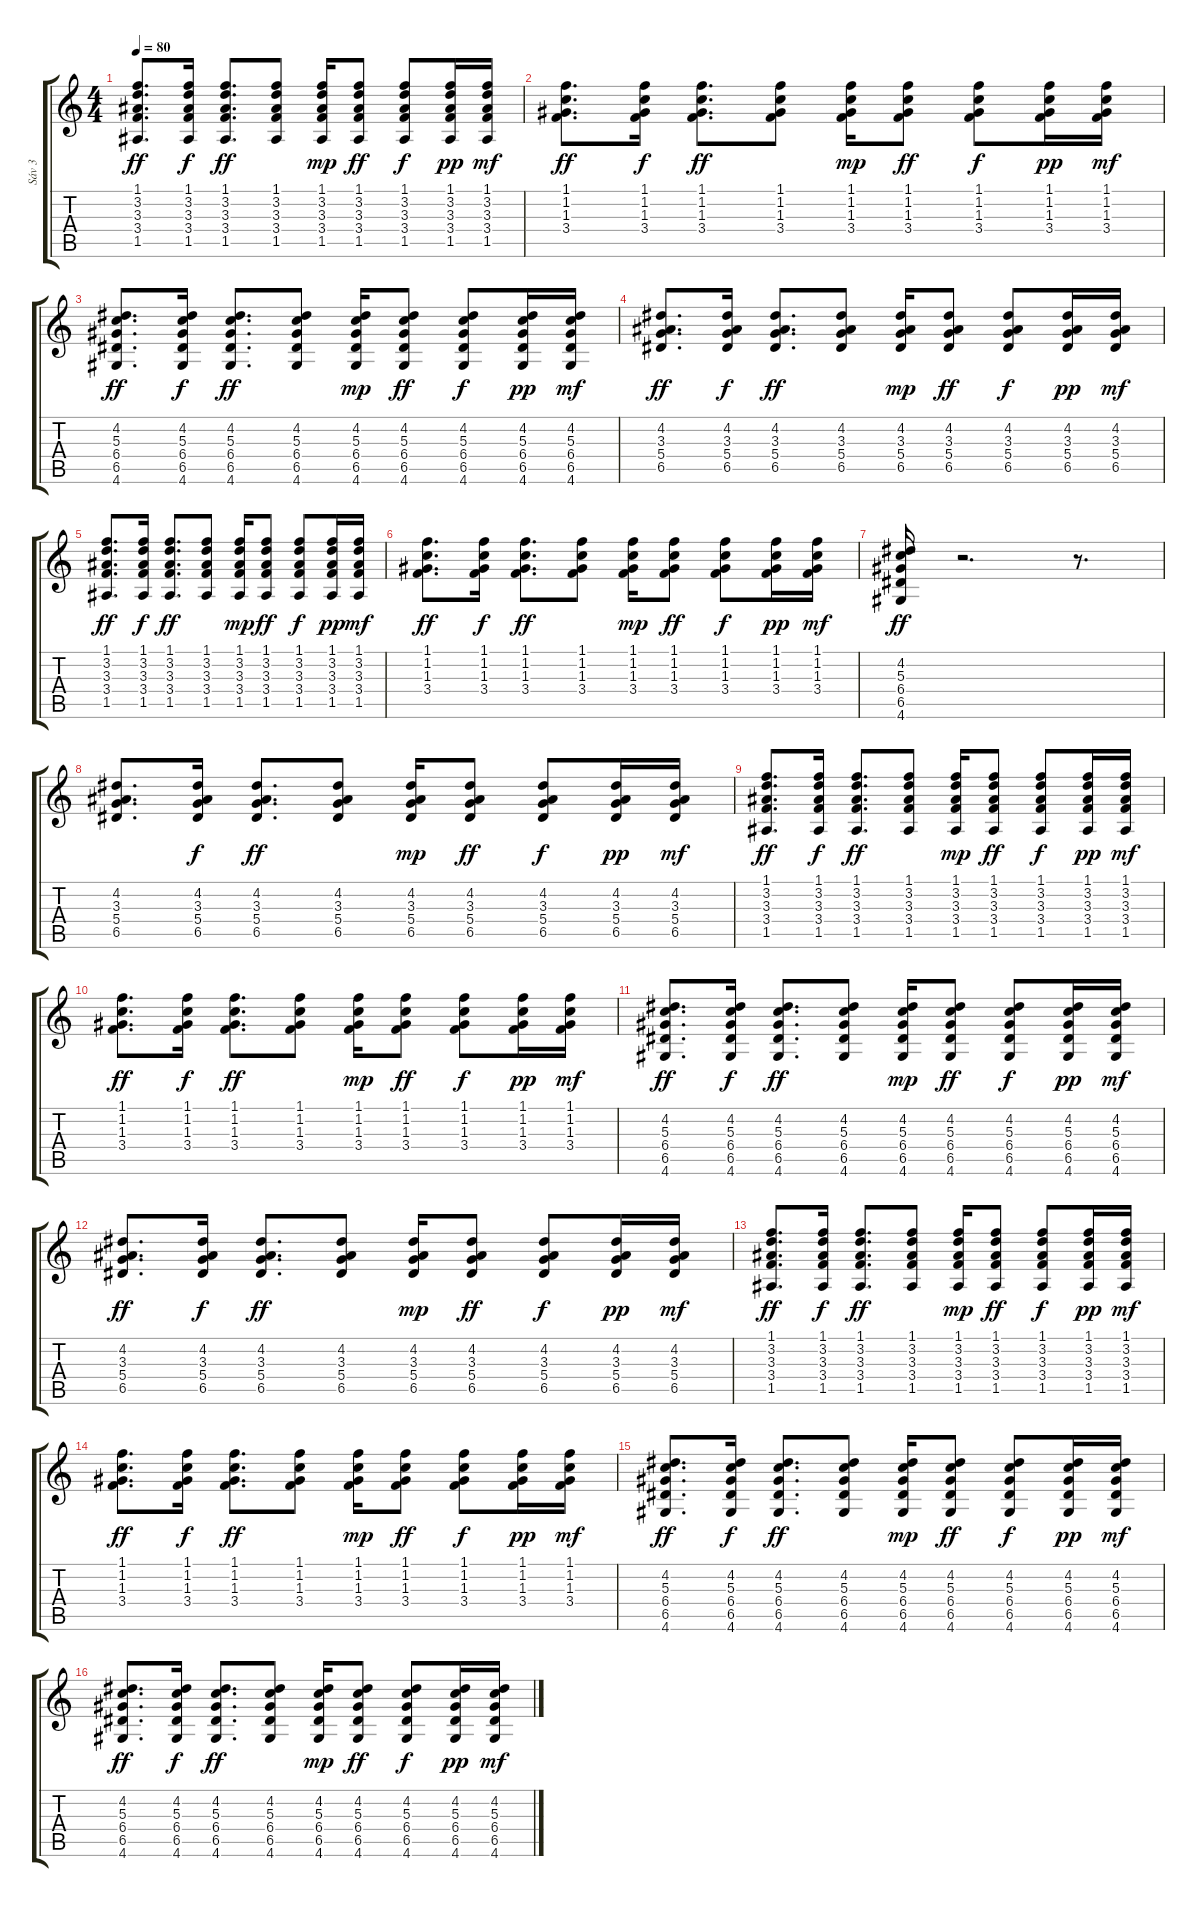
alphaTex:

\track ("Sáv 3" "Sáv 3") {instrument acousticguitarsteel}
\staff {score tabs}
\tuning (E4 B3 G3 D3 A2 E2) {hide}
\ts (4 4)
\tempo 80
\clef g2
\ks c
(1.1 3.2 3.3 3.4 1.5).8{d dy ff} (1.1 3.2 3.3 3.4 1.5).16{dy f} (1.1 3.2 3.3 3.4 1.5).8{d dy ff} (1.1 3.2 3.3 3.4 1.5).8 (1.1 3.2 3.3 3.4 1.5).16{dy mp} (1.1 3.2 3.3 3.4 1.5).8{dy ff} (1.1 3.2 3.3 3.4 1.5).8{dy f} (1.1 3.2 3.3 3.4 1.5).16{dy pp} (1.1 3.2 3.3 3.4 1.5).16{dy mf} |
(1.1 1.2 1.3 3.4).8{d dy ff} (1.1 1.2 1.3 3.4).16{dy f} (1.1 1.2 1.3 3.4).8{d dy ff} (1.1 1.2 1.3 3.4).8 (1.1 1.2 1.3 3.4).16{dy mp} (1.1 1.2 1.3 3.4).8{dy ff} (1.1 1.2 1.3 3.4).8{dy f} (1.1 1.2 1.3 3.4).16{dy pp} (1.1 1.2 1.3 3.4).16{dy mf} |
(4.2 5.3 6.4 6.5 4.6).8{d dy ff} (4.2 5.3 6.4 6.5 4.6).16{dy f} (4.2 5.3 6.4 6.5 4.6).8{d dy ff} (4.2 5.3 6.4 6.5 4.6).8 (4.2 5.3 6.4 6.5 4.6).16{dy mp} (4.2 5.3 6.4 6.5 4.6).8{dy ff} (4.2 5.3 6.4 6.5 4.6).8{dy f} (4.2 5.3 6.4 6.5 4.6).16{dy pp} (4.2 5.3 6.4 6.5 4.6).16{dy mf} |
(4.2 3.3 5.4 6.5).8{d dy ff} (4.2 3.3 5.4 6.5).16{dy f} (4.2 3.3 5.4 6.5).8{d dy ff} (4.2 3.3 5.4 6.5).8 (4.2 3.3 5.4 6.5).16{dy mp} (4.2 3.3 5.4 6.5).8{dy ff} (4.2 3.3 5.4 6.5).8{dy f} (4.2 3.3 5.4 6.5).16{dy pp} (4.2 3.3 5.4 6.5).16{dy mf} |
(1.1 3.2 3.3 3.4 1.5).8{d dy ff} (1.1 3.2 3.3 3.4 1.5).16{dy f} (1.1 3.2 3.3 3.4 1.5).8{d dy ff} (1.1 3.2 3.3 3.4 1.5).8 (1.1 3.2 3.3 3.4 1.5).16{dy mp} (1.1 3.2 3.3 3.4 1.5).8{dy ff} (1.1 3.2 3.3 3.4 1.5).8{dy f} (1.1 3.2 3.3 3.4 1.5).16{dy pp} (1.1 3.2 3.3 3.4 1.5).16{dy mf} |
(1.1 1.2 1.3 3.4).8{d dy ff} (1.1 1.2 1.3 3.4).16{dy f} (1.1 1.2 1.3 3.4).8{d dy ff} (1.1 1.2 1.3 3.4).8 (1.1 1.2 1.3 3.4).16{dy mp} (1.1 1.2 1.3 3.4).8{dy ff} (1.1 1.2 1.3 3.4).8{dy f} (1.1 1.2 1.3 3.4).16{dy pp} (1.1 1.2 1.3 3.4).16{dy mf} |
(4.2 5.3 6.4 6.5 4.6).16{dy ff} r.2{d} r.8{d} |
(4.2 3.3 5.4 6.5).8{d} (4.2 3.3 5.4 6.5).16{dy f} (4.2 3.3 5.4 6.5).8{d dy ff} (4.2 3.3 5.4 6.5).8 (4.2 3.3 5.4 6.5).16{dy mp} (4.2 3.3 5.4 6.5).8{dy ff} (4.2 3.3 5.4 6.5).8{dy f} (4.2 3.3 5.4 6.5).16{dy pp} (4.2 3.3 5.4 6.5).16{dy mf} |
(1.1 3.2 3.3 3.4 1.5).8{d dy ff} (1.1 3.2 3.3 3.4 1.5).16{dy f} (1.1 3.2 3.3 3.4 1.5).8{d dy ff} (1.1 3.2 3.3 3.4 1.5).8 (1.1 3.2 3.3 3.4 1.5).16{dy mp} (1.1 3.2 3.3 3.4 1.5).8{dy ff} (1.1 3.2 3.3 3.4 1.5).8{dy f} (1.1 3.2 3.3 3.4 1.5).16{dy pp} (1.1 3.2 3.3 3.4 1.5).16{dy mf} |
(1.1 1.2 1.3 3.4).8{d dy ff} (1.1 1.2 1.3 3.4).16{dy f} (1.1 1.2 1.3 3.4).8{d dy ff} (1.1 1.2 1.3 3.4).8 (1.1 1.2 1.3 3.4).16{dy mp} (1.1 1.2 1.3 3.4).8{dy ff} (1.1 1.2 1.3 3.4).8{dy f} (1.1 1.2 1.3 3.4).16{dy pp} (1.1 1.2 1.3 3.4).16{dy mf} |
(4.2 5.3 6.4 6.5 4.6).8{d dy ff} (4.2 5.3 6.4 6.5 4.6).16{dy f} (4.2 5.3 6.4 6.5 4.6).8{d dy ff} (4.2 5.3 6.4 6.5 4.6).8 (4.2 5.3 6.4 6.5 4.6).16{dy mp} (4.2 5.3 6.4 6.5 4.6).8{dy ff} (4.2 5.3 6.4 6.5 4.6).8{dy f} (4.2 5.3 6.4 6.5 4.6).16{dy pp} (4.2 5.3 6.4 6.5 4.6).16{dy mf} |
(4.2 3.3 5.4 6.5).8{d dy ff} (4.2 3.3 5.4 6.5).16{dy f} (4.2 3.3 5.4 6.5).8{d dy ff} (4.2 3.3 5.4 6.5).8 (4.2 3.3 5.4 6.5).16{dy mp} (4.2 3.3 5.4 6.5).8{dy ff} (4.2 3.3 5.4 6.5).8{dy f} (4.2 3.3 5.4 6.5).16{dy pp} (4.2 3.3 5.4 6.5).16{dy mf} |
(1.1 3.2 3.3 3.4 1.5).8{d dy ff} (1.1 3.2 3.3 3.4 1.5).16{dy f} (1.1 3.2 3.3 3.4 1.5).8{d dy ff} (1.1 3.2 3.3 3.4 1.5).8 (1.1 3.2 3.3 3.4 1.5).16{dy mp} (1.1 3.2 3.3 3.4 1.5).8{dy ff} (1.1 3.2 3.3 3.4 1.5).8{dy f} (1.1 3.2 3.3 3.4 1.5).16{dy pp} (1.1 3.2 3.3 3.4 1.5).16{dy mf} |
(1.1 1.2 1.3 3.4).8{d dy ff} (1.1 1.2 1.3 3.4).16{dy f} (1.1 1.2 1.3 3.4).8{d dy ff} (1.1 1.2 1.3 3.4).8 (1.1 1.2 1.3 3.4).16{dy mp} (1.1 1.2 1.3 3.4).8{dy ff} (1.1 1.2 1.3 3.4).8{dy f} (1.1 1.2 1.3 3.4).16{dy pp} (1.1 1.2 1.3 3.4).16{dy mf} |
(4.2 5.3 6.4 6.5 4.6).8{d dy ff} (4.2 5.3 6.4 6.5 4.6).16{dy f} (4.2 5.3 6.4 6.5 4.6).8{d dy ff} (4.2 5.3 6.4 6.5 4.6).8 (4.2 5.3 6.4 6.5 4.6).16{dy mp} (4.2 5.3 6.4 6.5 4.6).8{dy ff} (4.2 5.3 6.4 6.5 4.6).8{dy f} (4.2 5.3 6.4 6.5 4.6).16{dy pp} (4.2 5.3 6.4 6.5 4.6).16{dy mf} |
(4.2 5.3 6.4 6.5 4.6).8{d dy ff} (4.2 5.3 6.4 6.5 4.6).16{dy f} (4.2 5.3 6.4 6.5 4.6).8{d dy ff} (4.2 5.3 6.4 6.5 4.6).8 (4.2 5.3 6.4 6.5 4.6).16{dy mp} (4.2 5.3 6.4 6.5 4.6).8{dy ff} (4.2 5.3 6.4 6.5 4.6).8{dy f} (4.2 5.3 6.4 6.5 4.6).16{dy pp} (4.2 5.3 6.4 6.5 4.6).16{dy mf}
